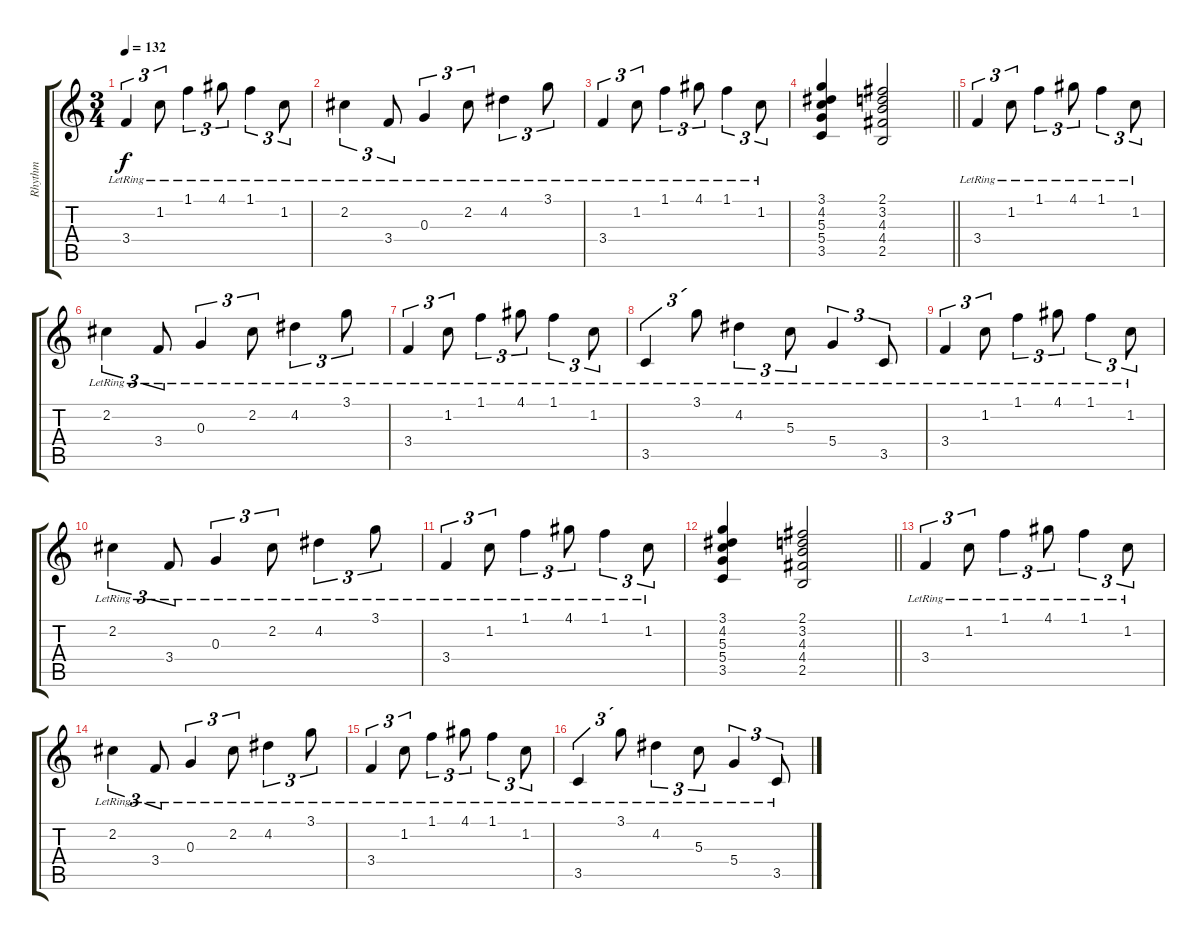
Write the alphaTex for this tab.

\track ("Rhythm" "Rhythm") {instrument distortionguitar}
\staff {score tabs}
\tuning (E4 B3 G3 D3 A2 E2) {hide}
\ts (3 4)
\tempo 132
\clef g2
\ks c
3.4{lr}.4{tu (3 2) dy f} 1.2{lr}.8{tu (3 2)} 1.1{lr}.4{tu (3 2)} 4.1{lr}.8{tu (3 2)} 1.1{lr}.4{tu (3 2)} 1.2{lr}.8{tu (3 2)} |
2.2{lr}.4{tu (3 2)} 3.4{lr}.8{tu (3 2)} 0.3{lr}.4{tu (3 2)} 2.2{lr}.8{tu (3 2)} 4.2{lr}.4{tu (3 2)} 3.1{lr}.8{tu (3 2)} |
3.4{lr}.4{tu (3 2)} 1.2{lr}.8{tu (3 2)} 1.1{lr}.4{tu (3 2)} 4.1{lr}.8{tu (3 2)} 1.1{lr}.4{tu (3 2)} 1.2{lr}.8{tu (3 2)} |
\barLineRight lightlight
(3.1 4.2 5.3 5.4 3.5).4{instrument distortionguitar} (2.1 3.2 4.3 4.4 2.5).2 |
3.4{lr}.4{tu (3 2) instrument acousticguitarnylon} 1.2{lr}.8{tu (3 2)} 1.1{lr}.4{tu (3 2)} 4.1{lr}.8{tu (3 2)} 1.1{lr}.4{tu (3 2)} 1.2{lr}.8{tu (3 2)} |
2.2{lr}.4{tu (3 2)} 3.4{lr}.8{tu (3 2)} 0.3{lr}.4{tu (3 2)} 2.2{lr}.8{tu (3 2)} 4.2{lr}.4{tu (3 2)} 3.1{lr}.8{tu (3 2)} |
3.4{lr}.4{tu (3 2)} 1.2{lr}.8{tu (3 2)} 1.1{lr}.4{tu (3 2)} 4.1{lr}.8{tu (3 2)} 1.1{lr}.4{tu (3 2)} 1.2{lr}.8{tu (3 2)} |
3.5{lr}.4{tu (3 2)} 3.1{lr}.8{tu (3 2)} 4.2{lr}.4{tu (3 2)} 5.3{lr}.8{tu (3 2)} 5.4{lr}.4{tu (3 2)} 3.5{lr}.8{tu (3 2)} |
3.4{lr}.4{tu (3 2)} 1.2{lr}.8{tu (3 2)} 1.1{lr}.4{tu (3 2)} 4.1{lr}.8{tu (3 2)} 1.1{lr}.4{tu (3 2)} 1.2{lr}.8{tu (3 2)} |
2.2{lr}.4{tu (3 2)} 3.4{lr}.8{tu (3 2)} 0.3{lr}.4{tu (3 2)} 2.2{lr}.8{tu (3 2)} 4.2{lr}.4{tu (3 2)} 3.1{lr}.8{tu (3 2)} |
3.4{lr}.4{tu (3 2)} 1.2{lr}.8{tu (3 2)} 1.1{lr}.4{tu (3 2)} 4.1{lr}.8{tu (3 2)} 1.1{lr}.4{tu (3 2)} 1.2{lr}.8{tu (3 2)} |
\barLineRight lightlight
(3.1 4.2 5.3 5.4 3.5).4{instrument distortionguitar} (2.1 3.2 4.3 4.4 2.5).2 |
3.4{lr}.4{tu (3 2) instrument acousticguitarnylon} 1.2{lr}.8{tu (3 2)} 1.1{lr}.4{tu (3 2)} 4.1{lr}.8{tu (3 2)} 1.1{lr}.4{tu (3 2)} 1.2{lr}.8{tu (3 2)} |
2.2{lr}.4{tu (3 2)} 3.4{lr}.8{tu (3 2)} 0.3{lr}.4{tu (3 2)} 2.2{lr}.8{tu (3 2)} 4.2{lr}.4{tu (3 2)} 3.1{lr}.8{tu (3 2)} |
3.4{lr}.4{tu (3 2)} 1.2{lr}.8{tu (3 2)} 1.1{lr}.4{tu (3 2)} 4.1{lr}.8{tu (3 2)} 1.1{lr}.4{tu (3 2)} 1.2{lr}.8{tu (3 2)} |
3.5{lr}.4{tu (3 2)} 3.1{lr}.8{tu (3 2)} 4.2{lr}.4{tu (3 2)} 5.3{lr}.8{tu (3 2)} 5.4{lr}.4{tu (3 2)} 3.5{lr}.8{tu (3 2)}
